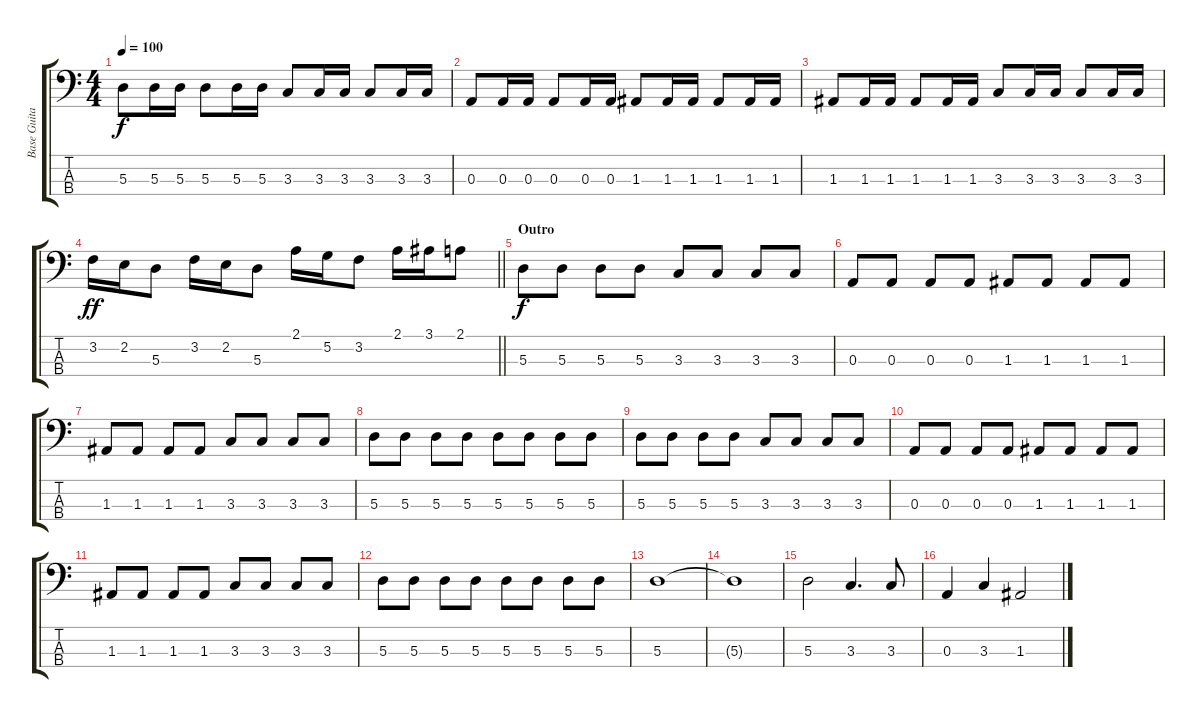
\track ("Base Guitar" "Base Guita") {instrument electricbassfinger}
\staff {score tabs}
\tuning (G2 D2 A1 E1) {hide}
\ts (4 4)
\tempo 100
\clef f4
\ks c
5.3.8{dy f} 5.3.16 5.3.16 5.3.8 5.3.16 5.3.16 3.3.8 3.3.16 3.3.16 3.3.8 3.3.16 3.3.16 |
0.3.8 0.3.16 0.3.16 0.3.8 0.3.16 0.3.16 1.3.8 1.3.16 1.3.16 1.3.8 1.3.16 1.3.16 |
1.3.8 1.3.16 1.3.16 1.3.8 1.3.16 1.3.16 3.3.8 3.3.16 3.3.16 3.3.8 3.3.16 3.3.16 |
\barLineRight lightlight
3.2.16{dy ff} 2.2.16 5.3.8 3.2.16 2.2.16 5.3.8 2.1.16 5.2.16 3.2.8 2.1.16 3.1.16 2.1.8 |
\section ("" "Outro")
5.3.8{dy f} 5.3.8 5.3.8 5.3.8 3.3.8 3.3.8 3.3.8 3.3.8 |
0.3.8 0.3.8 0.3.8 0.3.8 1.3.8 1.3.8 1.3.8 1.3.8 |
1.3.8 1.3.8 1.3.8 1.3.8 3.3.8 3.3.8 3.3.8 3.3.8 |
5.3.8 5.3.8 5.3.8 5.3.8 5.3.8 5.3.8 5.3.8 5.3.8 |
5.3.8 5.3.8 5.3.8 5.3.8 3.3.8 3.3.8 3.3.8 3.3.8 |
0.3.8 0.3.8 0.3.8 0.3.8 1.3.8 1.3.8 1.3.8 1.3.8 |
1.3.8 1.3.8 1.3.8 1.3.8 3.3.8 3.3.8 3.3.8 3.3.8 |
5.3.8 5.3.8 5.3.8 5.3.8 5.3.8 5.3.8 5.3.8 5.3.8 |
5.3.1 |
5.3{t}.1 |
5.3.2 3.3.4{d} 3.3.8 |
0.3.4 3.3.4 1.3.2
